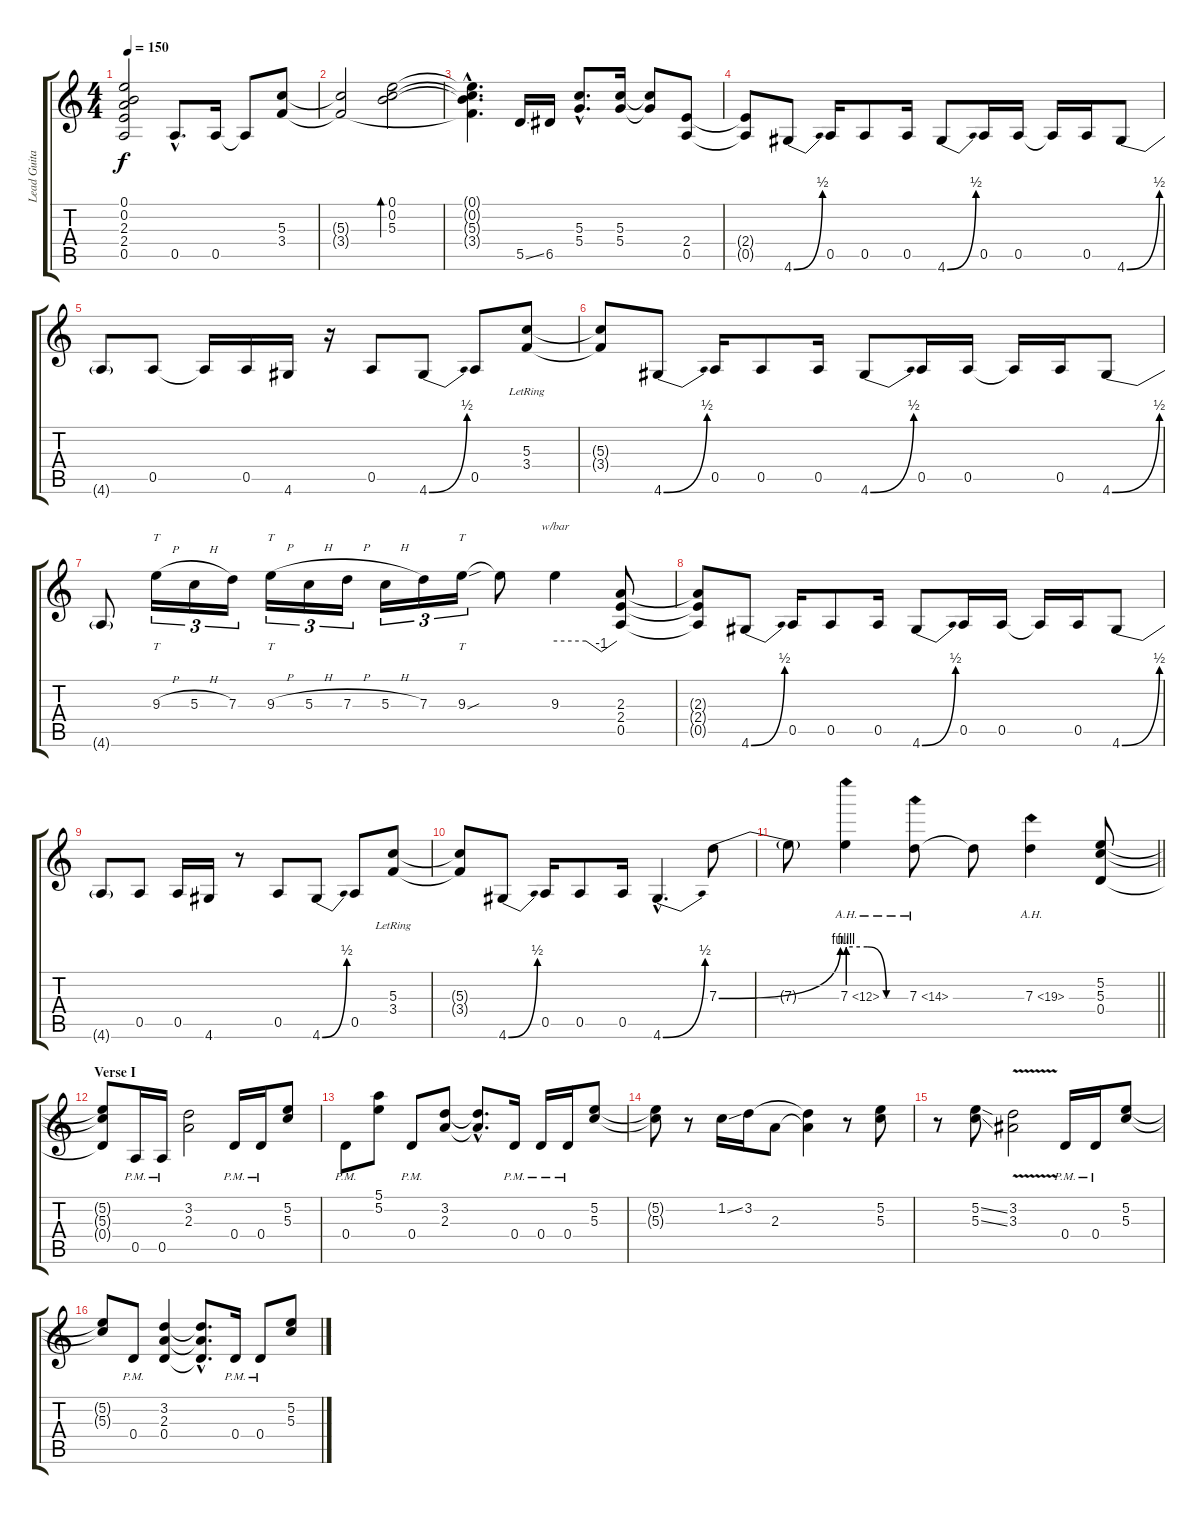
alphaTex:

\track ("Lead Guitar" "Lead Guita") {instrument overdrivenguitar}
\staff {score tabs}
\tuning (E4 B3 G3 D3 A2 E2) {hide}
\ts (4 4)
\tempo 150
\clef g2
\ks c
(0.1{t} 0.2{t} 2.3{t} 2.4{t} 0.5{t}).2{dy f} 0.5{hac}.8{d} 0.5.16 0.5{t}.8 (5.3 3.4).8 |
(5.3{t} 3.4{t}).2 (0.1 0.2 5.3).2{bd 240} |
(0.1{hac t} 0.2{hac t} 5.3{hac t} 3.4{hac t}).4{d} 5.5{ss}.16 6.5.16 (5.3{hac} 5.4{hac}).8{d} (5.3 5.4).16 (5.3{t} 5.4{t}).8 (2.4 0.5).8 |
(2.4{t} 0.5{t}).8 4.6{be (bend 0 0 60 2)}.8 0.5.16 0.5.8 0.5.16 4.6{be (bend 0 0 60 2)}.8 0.5.16 0.5.16 0.5{t}.16 0.5.16 4.6{be (bend 0 0 60 2)}.8 |
4.6{t}.8 0.5.8 0.5{t}.16 0.5.16 4.6.16 r.16 0.5.8 4.6{be (bend 0 0 60 2)}.8 0.5.8 (5.3{lr} 3.4{lr}).8 |
(5.3{t} 3.4{t}).8 4.6{be (bend 0 0 60 2)}.8 0.5.16 0.5.8 0.5.16 4.6{be (bend 0 0 60 2)}.8 0.5.16 0.5.16 0.5{t}.16 0.5.16 4.6{be (bend 0 0 60 2)}.8 |
4.6{t}.8 9.3{h}.16{tt tu (3 2)} 5.3{h}.16{tu (3 2)} 7.3.16{tu (3 2)} 9.3{h}.16{tt tu (3 2)} 5.3{h}.16{tu (3 2)} 7.3{h}.16{tu (3 2)} 5.3{h}.16{tu (3 2)} 7.3.16{tu (3 2)} 9.3{sou}.16{tt tu (3 2)} 9.3{t}.8 9.3.4{tbe (custom default 0 0 30 0 45 -4 60 0)} (2.3 2.4 0.5).8 |
(2.3{t} 2.4{t} 0.5{t}).8 4.6{be (bend 0 0 60 2)}.8 0.5.16 0.5.8 0.5.16 4.6{be (bend 0 0 60 2)}.8 0.5.16 0.5.16 0.5{t}.16 0.5.16 4.6{be (bend 0 0 60 2)}.8 |
4.6{t}.8 0.5.8 0.5.16 4.6.16 r.8 0.5.8 4.6{be (bend 0 0 60 2)}.8 0.5.8 (5.3{lr} 3.4{lr}).8 |
(5.3{t} 3.4{t}).8 4.6{be (bend 0 0 60 2)}.8 0.5.16 0.5.8 0.5.16 4.6{be (bend 0 0 60 2) hac}.4{d} 7.3{be (bend 0 0 60 4)}.8 |
\barLineRight lightlight
7.3{t}.8 7.3{be (custom 0 4 20 4 40 0 60 0) ah 5}.4 7.3{ah 7}.8 7.3{t}.8 7.3{ah 12}.4 (5.2 5.3 0.4).8 |
\section ("" "Verse I")
(5.2{t} 5.3{t} 0.4{t}).8 0.5{pm}.16 0.5{pm}.16 (3.2 2.3).2 0.4{pm}.16 0.4{pm}.16 (5.2 5.3).8 |
0.4{pm}.8 (5.1 5.2).8 0.4{pm}.8 (3.2 2.3).8 (3.2{hac t} 2.3{hac t}).8{d} 0.4{pm}.16 0.4{pm}.16 0.4{pm}.16 (5.2 5.3).8 |
(5.2{t} 5.3{t}).8 r.8 1.2{ss}.16 3.2.16 2.3.8 (3.2{t} 2.3{t}).4 r.8 (5.2 5.3).8 |
r.8 (5.2{ss} 5.3{ss}).8 (3.2{v} 3.3{v}).2 0.4{pm}.16 0.4{pm}.16 (5.2 5.3).8 |
(5.2{t} 5.3{t}).8 0.4{pm}.8 (3.2 2.3 0.4).4 (3.2{hac t} 2.3{hac t} 0.4{hac t}).8{d} 0.4{pm}.16 0.4{pm}.8 (5.2 5.3).8
